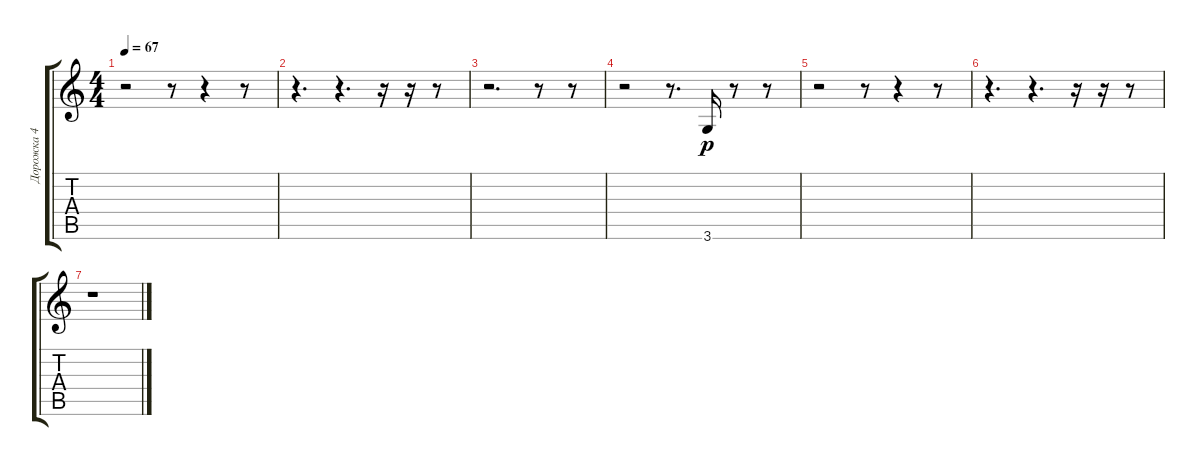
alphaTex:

\track ("Дорожка 4" "Дорожка 4") {instrument fretlessbass}
\staff {score tabs}
\tuning (E4 B3 G3 D3 A2 E2) {hide}
\ts (4 4)
\tempo 67
\clef g2
\ks c
r.2{dy f} r.8 r.4 r.8 |
r.4{d} r.4{d} r.16 r.16 r.8 |
r.2{d} r.8 r.8 |
r.2 r.8{d} 3.6.16{dy p} r.8 r.8 |
r.2 r.8 r.4 r.8 |
r.4{d} r.4{d} r.16 r.16 r.8 |
r.1
